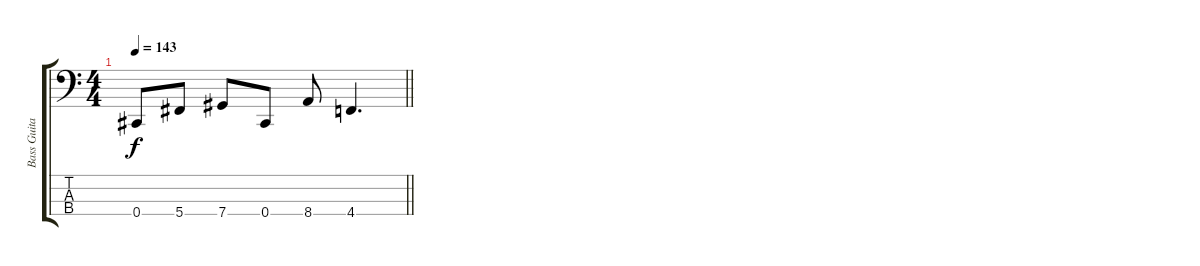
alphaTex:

\track ("Bass Guitar" "Bass Guita") {instrument electricbassfinger}
\staff {score tabs}
\tuning (Gb2 Db2 Ab1 Db1) {hide}
\ts (4 4)
\tempo 143
\clef f4
\barLineRight lightlight
\ks c
0.4.8{dy f} 5.4.8 7.4.8 0.4.8 8.4.8 4.4.4{d}
